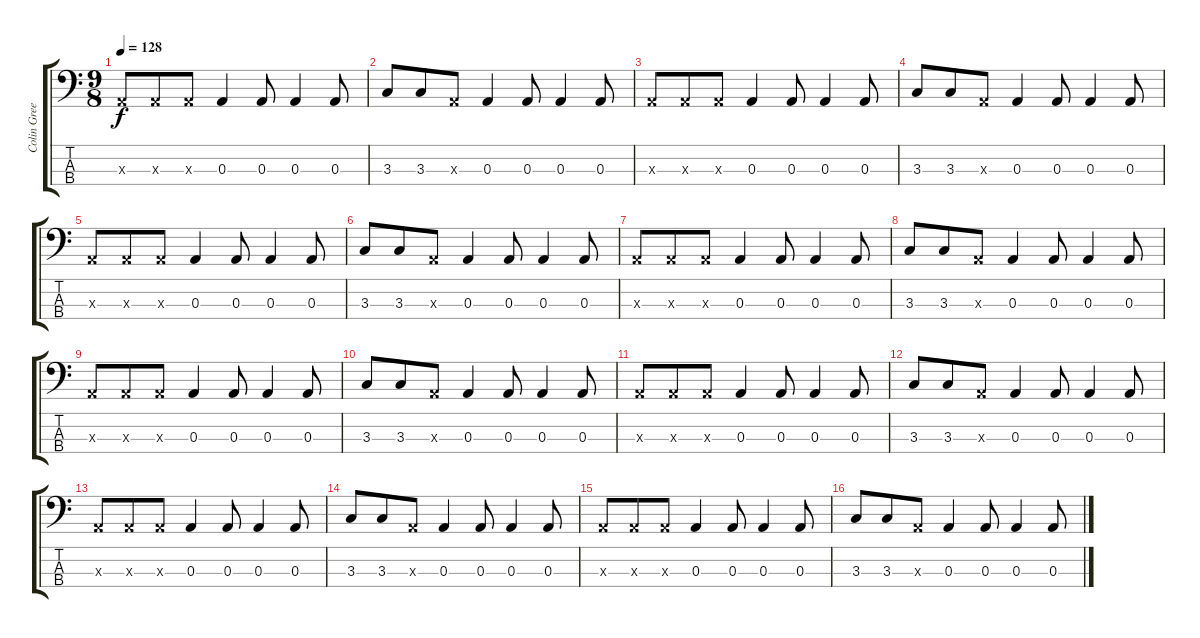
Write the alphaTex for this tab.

\track ("Colin Greenwood - Bass" "Colin Gree") {instrument electricbasspick}
\staff {score tabs}
\tuning (G2 D2 A1 E1) {hide}
\ts (9 8)
\tempo 128
\clef f4
\ks c
0.3{x}.8{dy f} 0.3{x}.8 0.3{x}.8 0.3.4 0.3.8 0.3.4 0.3.8 |
3.3.8 3.3.8 0.3{x}.8 0.3.4 0.3.8 0.3.4 0.3.8 |
0.3{x}.8 0.3{x}.8 0.3{x}.8 0.3.4 0.3.8 0.3.4 0.3.8 |
3.3.8 3.3.8 0.3{x}.8 0.3.4 0.3.8 0.3.4 0.3.8 |
0.3{x}.8 0.3{x}.8 0.3{x}.8 0.3.4 0.3.8 0.3.4 0.3.8 |
3.3.8 3.3.8 0.3{x}.8 0.3.4 0.3.8 0.3.4 0.3.8 |
0.3{x}.8 0.3{x}.8 0.3{x}.8 0.3.4 0.3.8 0.3.4 0.3.8 |
3.3.8 3.3.8 0.3{x}.8 0.3.4 0.3.8 0.3.4 0.3.8 |
0.3{x}.8 0.3{x}.8 0.3{x}.8 0.3.4 0.3.8 0.3.4 0.3.8 |
3.3.8 3.3.8 0.3{x}.8 0.3.4 0.3.8 0.3.4 0.3.8 |
0.3{x}.8 0.3{x}.8 0.3{x}.8 0.3.4 0.3.8 0.3.4 0.3.8 |
3.3.8 3.3.8 0.3{x}.8 0.3.4 0.3.8 0.3.4 0.3.8 |
0.3{x}.8 0.3{x}.8 0.3{x}.8 0.3.4 0.3.8 0.3.4 0.3.8 |
3.3.8 3.3.8 0.3{x}.8 0.3.4 0.3.8 0.3.4 0.3.8 |
0.3{x}.8 0.3{x}.8 0.3{x}.8 0.3.4 0.3.8 0.3.4 0.3.8 |
3.3.8 3.3.8 0.3{x}.8 0.3.4 0.3.8 0.3.4 0.3.8
